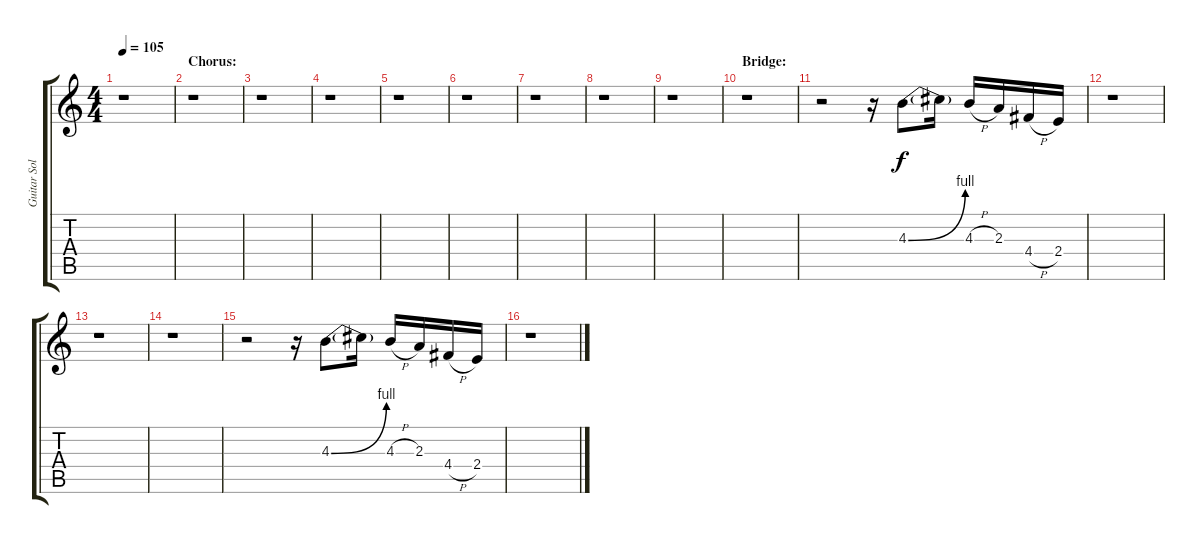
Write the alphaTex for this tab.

\track ("Guitar Solo's" "Guitar Sol") {instrument distortionguitar}
\staff {score tabs}
\tuning (E4 B3 G3 D3 A2 E2) {hide}
\ts (4 4)
\tempo 105
\clef g2
\ks c
r.1{dy f} |
\section ("" "Chorus:")
r.1 |
r.1 |
r.1 |
r.1 |
r.1 |
r.1 |
r.1 |
r.1 |
\section ("" "Bridge:")
r.1 |
r.2 r.16 4.3{be (bend 0 0 60 4)}.8 4.3{t}.16 4.3{h}.16 2.3.16 4.4{h}.16 2.4.16 |
r.1 |
r.1 |
r.1 |
r.2 r.16 4.3{be (bend 0 0 60 4)}.8 4.3{t}.16 4.3{h}.16 2.3.16 4.4{h}.16 2.4.16 |
r.1
